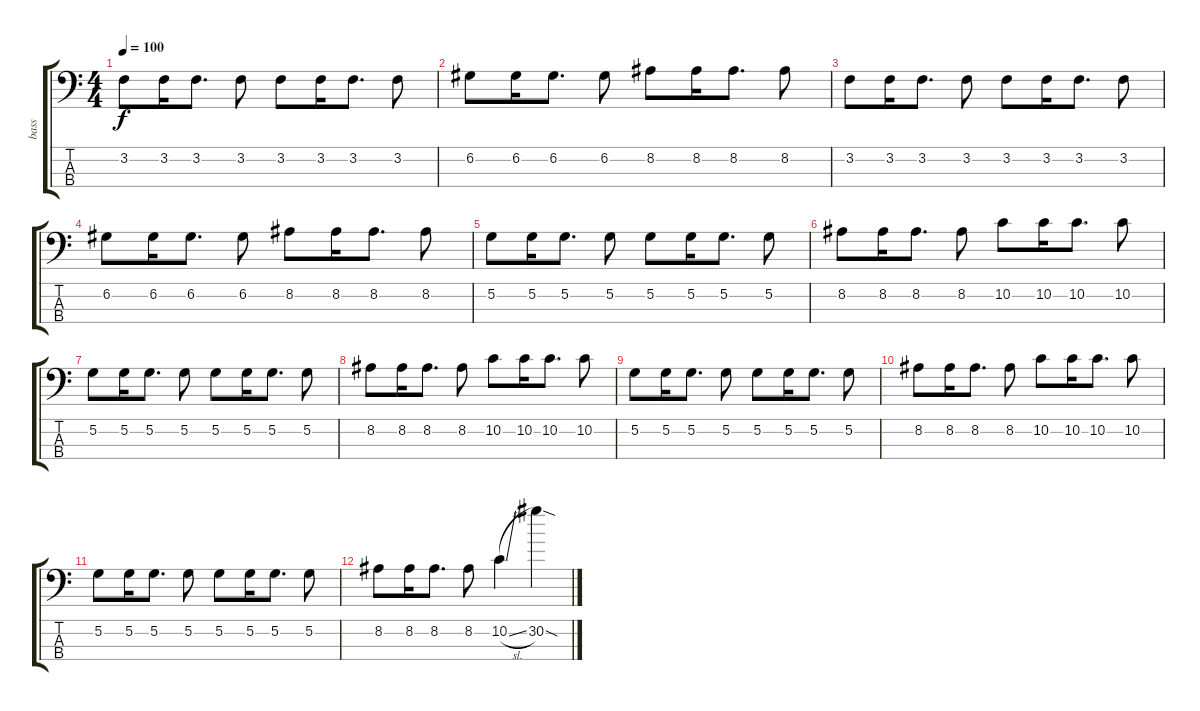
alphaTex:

\track ("bass" "bass") {instrument electricbasspick}
\staff {score tabs}
\tuning (G2 D2 A1 E1) {hide}
\ts (4 4)
\tempo 100
\clef f4
\ks c
3.2.8{dy f} 3.2.16 3.2.8{d} 3.2.8 3.2.8 3.2.16 3.2.8{d} 3.2.8 |
6.2.8 6.2.16 6.2.8{d} 6.2.8 8.2.8 8.2.16 8.2.8{d} 8.2.8 |
3.2.8 3.2.16 3.2.8{d} 3.2.8 3.2.8 3.2.16 3.2.8{d} 3.2.8 |
6.2.8 6.2.16 6.2.8{d} 6.2.8 8.2.8 8.2.16 8.2.8{d} 8.2.8 |
5.2.8 5.2.16 5.2.8{d} 5.2.8 5.2.8 5.2.16 5.2.8{d} 5.2.8 |
8.2.8 8.2.16 8.2.8{d} 8.2.8 10.2.8 10.2.16 10.2.8{d} 10.2.8 |
5.2.8 5.2.16 5.2.8{d} 5.2.8 5.2.8 5.2.16 5.2.8{d} 5.2.8 |
8.2.8 8.2.16 8.2.8{d} 8.2.8 10.2.8 10.2.16 10.2.8{d} 10.2.8 |
5.2.8 5.2.16 5.2.8{d} 5.2.8 5.2.8 5.2.16 5.2.8{d} 5.2.8 |
8.2.8 8.2.16 8.2.8{d} 8.2.8 10.2.8 10.2.16 10.2.8{d} 10.2.8 |
5.2.8 5.2.16 5.2.8{d} 5.2.8 5.2.8 5.2.16 5.2.8{d} 5.2.8 |
8.2.8 8.2.16 8.2.8{d} 8.2.8 10.2{sl}.4 30.2{sod}.4
